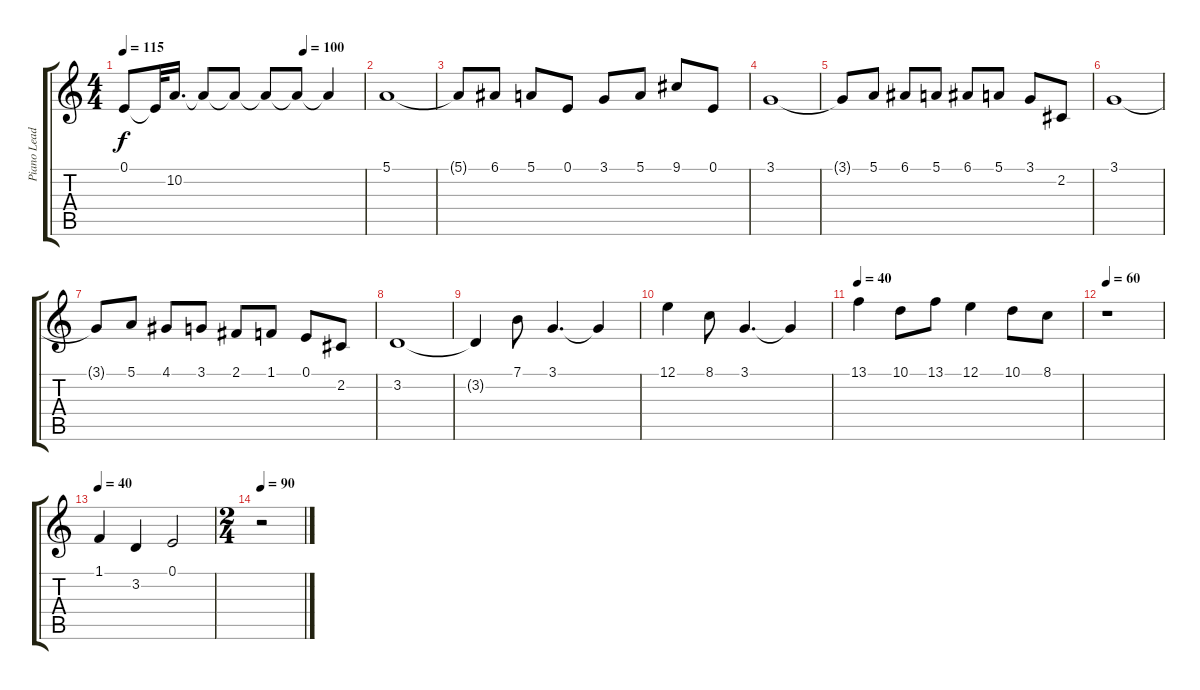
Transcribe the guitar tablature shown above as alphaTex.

\track ("Piano Lead" "Piano Lead") {instrument accordion}
\staff {score tabs}
\tuning (E4 B3 G3 D3 A2 E2) {hide}
\ts (4 4)
\tempo 115
\tempo (100 0.75)
\clef g2
\ks c
0.1{t}.8{dy f} 0.1{t}.32 10.2.16{d} 10.2{t}.8 10.2{t}.8 10.2{t}.8 10.2{t}.8 10.2{t}.4 |
5.1.1 |
5.1{t}.8 6.1.8 5.1.8 0.1.8 3.1.8 5.1.8 9.1.8 0.1.8 |
3.1.1 |
3.1{t}.8 5.1.8 6.1.8 5.1.8 6.1.8 5.1.8 3.1.8 2.2.8 |
3.1.1 |
3.1{t}.8 5.1.8 4.1.8 3.1.8 2.1.8 1.1.8 0.1.8 2.2.8 |
3.2.1 |
3.2{t}.4 7.1.8 3.1.4{d} 3.1{t}.4 |
12.1.4 8.1.8 3.1.4{d} 3.1{t}.4 |
\tempo 40
13.1.4 10.1.8 13.1.8 12.1.4 10.1.8 8.1.8 |
\tempo 60
r.1 |
\tempo 40
1.1.4 3.2.4 0.1.2 |
\ts (2 4)
\tempo 90
r.2
